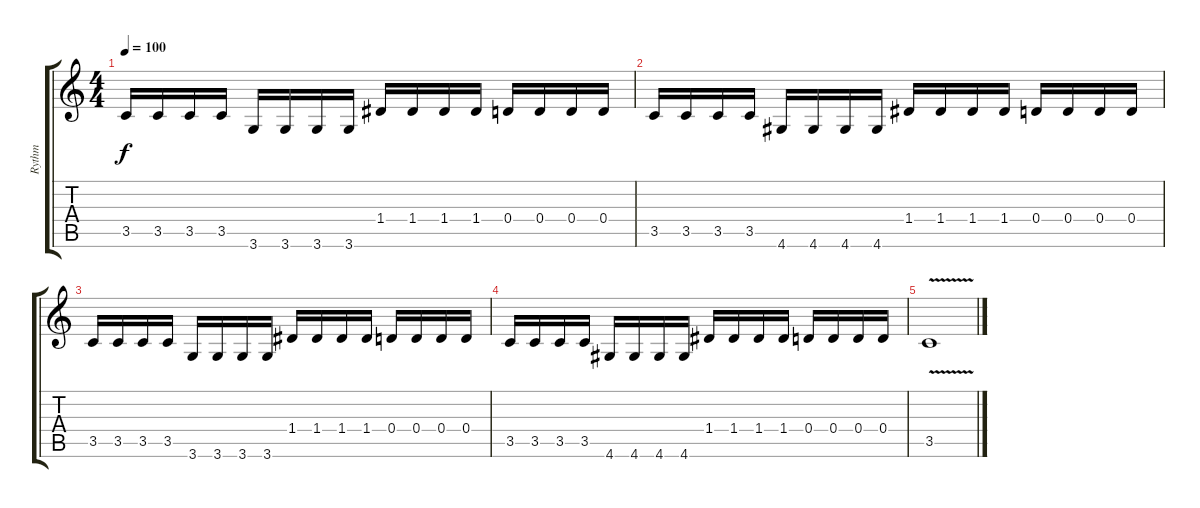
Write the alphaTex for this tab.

\track ("Rythm" "Rythm") {instrument overdrivenguitar}
\staff {score tabs}
\tuning (E4 B3 G3 D3 A2 E2) {hide}
\ts (4 4)
\tempo 100
\clef g2
\ks c
3.5.16{dy f} 3.5.16 3.5.16 3.5.16 3.6.16 3.6.16 3.6.16 3.6.16 1.4.16 1.4.16 1.4.16 1.4.16 0.4.16 0.4.16 0.4.16 0.4.16 |
3.5.16 3.5.16 3.5.16 3.5.16 4.6.16 4.6.16 4.6.16 4.6.16 1.4.16 1.4.16 1.4.16 1.4.16 0.4.16 0.4.16 0.4.16 0.4.16 |
3.5.16 3.5.16 3.5.16 3.5.16 3.6.16 3.6.16 3.6.16 3.6.16 1.4.16 1.4.16 1.4.16 1.4.16 0.4.16 0.4.16 0.4.16 0.4.16 |
3.5.16 3.5.16 3.5.16 3.5.16 4.6.16 4.6.16 4.6.16 4.6.16 1.4.16 1.4.16 1.4.16 1.4.16 0.4.16 0.4.16 0.4.16 0.4.16 |
3.5{v}.1
